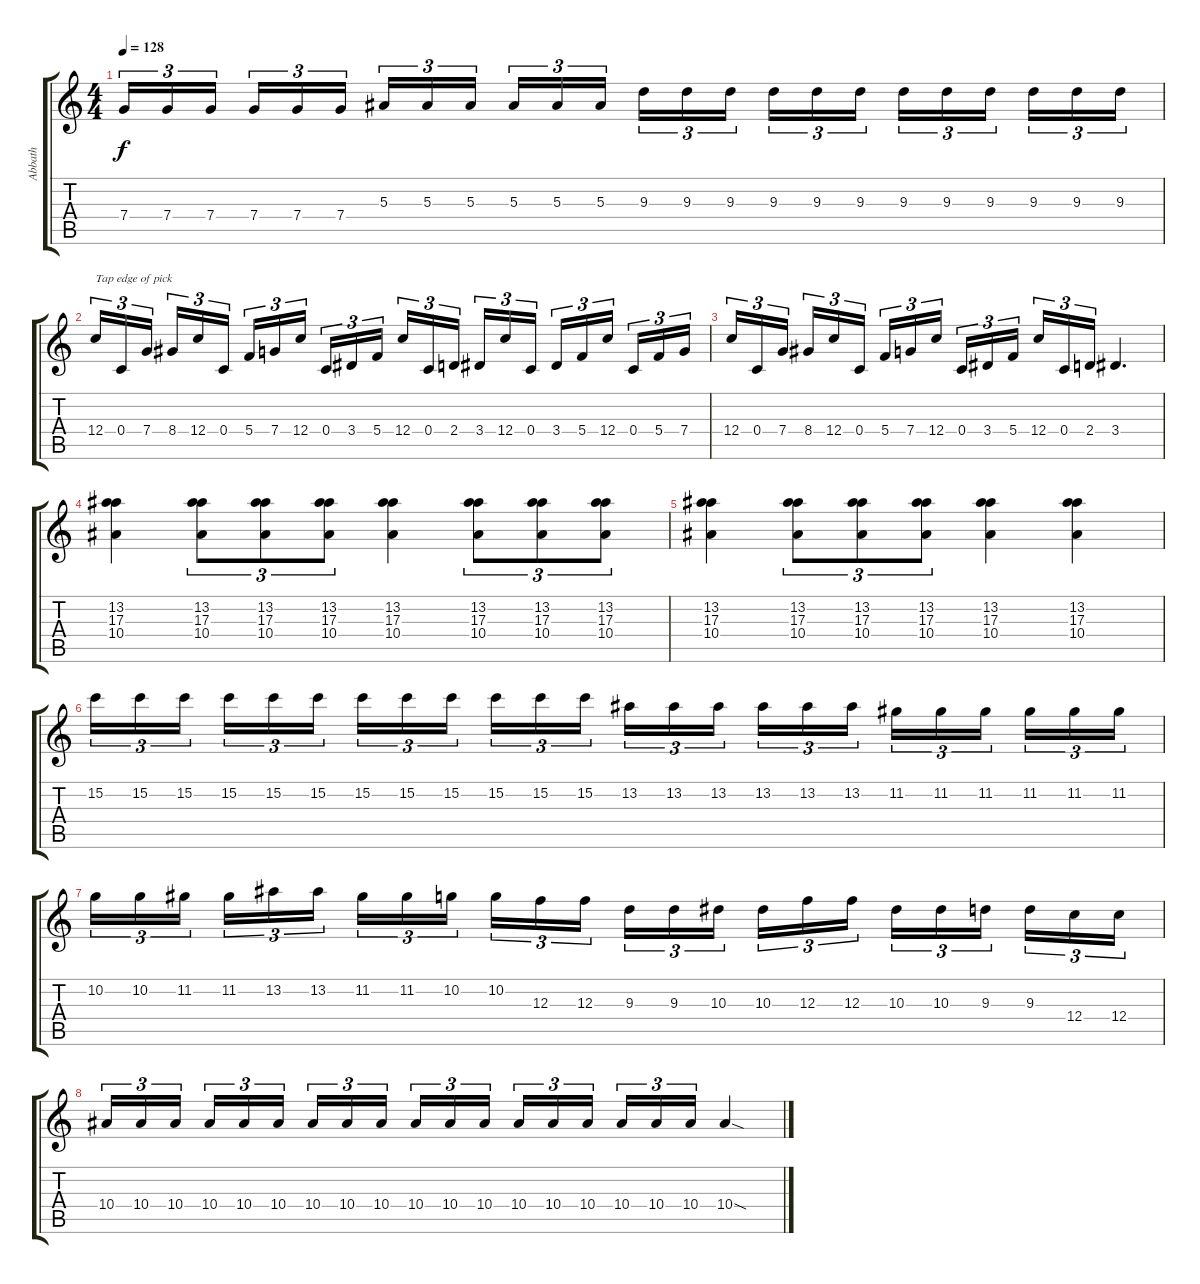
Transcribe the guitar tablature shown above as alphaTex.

\track ("Abbath" "Abbath") {instrument distortionguitar}
\staff {score tabs}
\tuning (D4 A3 F3 C3 G2 D2) {hide}
\ts (4 4)
\tempo 128
\clef g2
\ks c
7.4.16{tu (3 2) dy f} 7.4.16{tu (3 2)} 7.4.16{tu (3 2) beam splitsecondary} 7.4.16{tu (3 2)} 7.4.16{tu (3 2)} 7.4.16{tu (3 2)} 5.3.16{tu (3 2)} 5.3.16{tu (3 2)} 5.3.16{tu (3 2) beam splitsecondary} 5.3.16{tu (3 2)} 5.3.16{tu (3 2)} 5.3.16{tu (3 2)} 9.3.16{tu (3 2)} 9.3.16{tu (3 2)} 9.3.16{tu (3 2) beam splitsecondary} 9.3.16{tu (3 2)} 9.3.16{tu (3 2)} 9.3.16{tu (3 2)} 9.3.16{tu (3 2)} 9.3.16{tu (3 2)} 9.3.16{tu (3 2) beam splitsecondary} 9.3.16{tu (3 2)} 9.3.16{tu (3 2)} 9.3.16{tu (3 2)} |
12.4.16{tu (3 2) txt "Tap edge of pick"} 0.4.16{tu (3 2) volume 12} 7.4.16{tu (3 2) volume 16 beam splitsecondary} 8.4.16{tu (3 2)} 12.4.16{tu (3 2)} 0.4.16{tu (3 2) volume 12} 5.4.16{tu (3 2) volume 16} 7.4.16{tu (3 2)} 12.4.16{tu (3 2) beam splitsecondary} 0.4.16{tu (3 2) volume 12} 3.4.16{tu (3 2) volume 16} 5.4.16{tu (3 2)} 12.4.16{tu (3 2)} 0.4.16{tu (3 2) volume 12} 2.4.16{tu (3 2) volume 16 beam splitsecondary} 3.4.16{tu (3 2)} 12.4.16{tu (3 2)} 0.4.16{tu (3 2) volume 12} 3.4.16{tu (3 2) volume 16} 5.4.16{tu (3 2)} 12.4.16{tu (3 2) beam splitsecondary} 0.4.16{tu (3 2) volume 12} 5.4.16{tu (3 2) volume 16} 7.4.16{tu (3 2)} |
12.4.16{tu (3 2)} 0.4.16{tu (3 2) volume 12} 7.4.16{tu (3 2) volume 16 beam splitsecondary} 8.4.16{tu (3 2)} 12.4.16{tu (3 2)} 0.4.16{tu (3 2) volume 12} 5.4.16{tu (3 2) volume 16} 7.4.16{tu (3 2)} 12.4.16{tu (3 2) beam splitsecondary} 0.4.16{tu (3 2) volume 12} 3.4.16{tu (3 2) volume 16} 5.4.16{tu (3 2)} 12.4.16{tu (3 2)} 0.4.16{tu (3 2) volume 12} 2.4.16{tu (3 2) volume 16} 3.4.4{d} |
(13.2 17.3 10.4).4 (13.2 17.3 10.4).8{tu (3 2)} (13.2 17.3 10.4).8{tu (3 2)} (13.2 17.3 10.4).8{tu (3 2)} (13.2 17.3 10.4).4 (13.2 17.3 10.4).8{tu (3 2)} (13.2 17.3 10.4).8{tu (3 2)} (13.2 17.3 10.4).8{tu (3 2)} |
(13.2 17.3 10.4).4 (13.2 17.3 10.4).8{tu (3 2)} (13.2 17.3 10.4).8{tu (3 2)} (13.2 17.3 10.4).8{tu (3 2)} (13.2 17.3 10.4).4 (13.2 17.3 10.4).4 |
15.2.16{tu (3 2)} 15.2.16{tu (3 2)} 15.2.16{tu (3 2) beam splitsecondary} 15.2.16{tu (3 2)} 15.2.16{tu (3 2)} 15.2.16{tu (3 2)} 15.2.16{tu (3 2)} 15.2.16{tu (3 2)} 15.2.16{tu (3 2) beam splitsecondary} 15.2.16{tu (3 2)} 15.2.16{tu (3 2)} 15.2.16{tu (3 2)} 13.2.16{tu (3 2)} 13.2.16{tu (3 2)} 13.2.16{tu (3 2) beam splitsecondary} 13.2.16{tu (3 2)} 13.2.16{tu (3 2)} 13.2.16{tu (3 2)} 11.2.16{tu (3 2)} 11.2.16{tu (3 2)} 11.2.16{tu (3 2) beam splitsecondary} 11.2.16{tu (3 2)} 11.2.16{tu (3 2)} 11.2.16{tu (3 2)} |
10.2.16{tu (3 2)} 10.2.16{tu (3 2)} 11.2.16{tu (3 2) beam splitsecondary} 11.2.16{tu (3 2)} 13.2.16{tu (3 2)} 13.2.16{tu (3 2)} 11.2.16{tu (3 2)} 11.2.16{tu (3 2)} 10.2.16{tu (3 2) beam splitsecondary} 10.2.16{tu (3 2)} 12.3.16{tu (3 2)} 12.3.16{tu (3 2)} 9.3.16{tu (3 2)} 9.3.16{tu (3 2)} 10.3.16{tu (3 2) beam splitsecondary} 10.3.16{tu (3 2)} 12.3.16{tu (3 2)} 12.3.16{tu (3 2)} 10.3.16{tu (3 2)} 10.3.16{tu (3 2)} 9.3.16{tu (3 2) beam splitsecondary} 9.3.16{tu (3 2)} 12.4.16{tu (3 2)} 12.4.16{tu (3 2)} |
10.4.16{tu (3 2)} 10.4.16{tu (3 2)} 10.4.16{tu (3 2) beam splitsecondary} 10.4.16{tu (3 2)} 10.4.16{tu (3 2)} 10.4.16{tu (3 2)} 10.4.16{tu (3 2)} 10.4.16{tu (3 2)} 10.4.16{tu (3 2) beam splitsecondary} 10.4.16{tu (3 2)} 10.4.16{tu (3 2)} 10.4.16{tu (3 2)} 10.4.16{tu (3 2)} 10.4.16{tu (3 2)} 10.4.16{tu (3 2) beam splitsecondary} 10.4.16{tu (3 2)} 10.4.16{tu (3 2)} 10.4.16{tu (3 2)} 10.4{sod}.4
